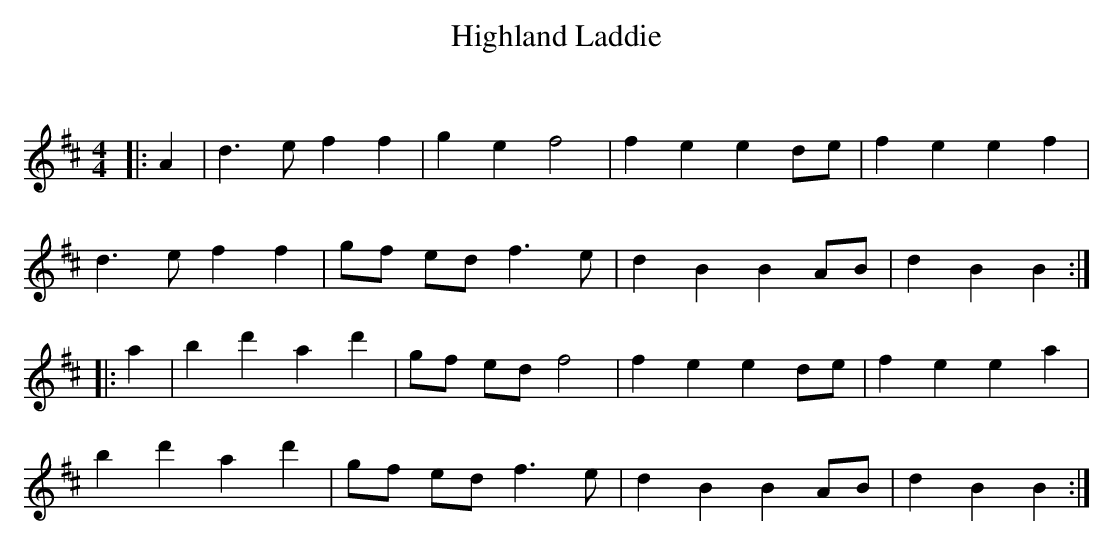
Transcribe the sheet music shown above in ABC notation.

X:1
T: Highland Laddie
C:
Q: 232
K:D
M:4/4
L:1/8
|:A2|d3e f2 f2|g2 e2 f4|f2 e2 e2 de|f2 e2 e2 f2|
d3e f2 f2|gf ed f3e|d2 B2 B2 AB|d2 B2 B2:|
|:a2|b2 d'2 a2 d'2|gf ed f4|f2 e2 e2 de|f2 e2 e2 a2|
b2 d'2 a2 d'2|gf ed f3e|d2 B2 B2 AB|d2 B2 B2:|
